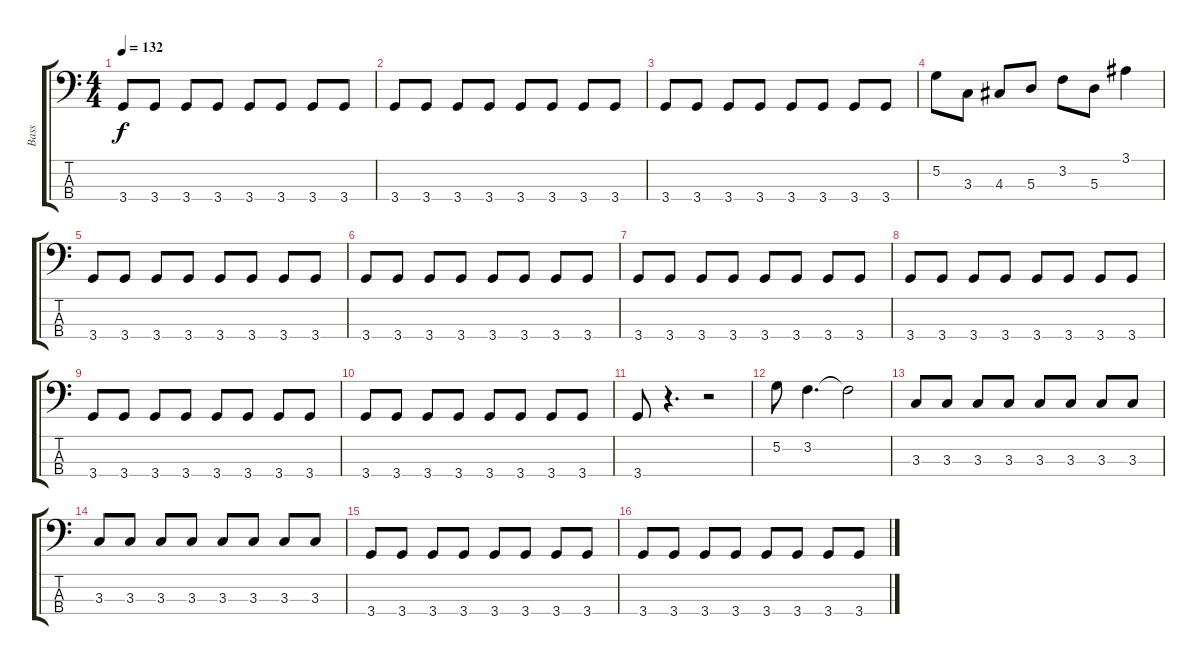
\track ("Bass" "Bass") {instrument electricbassfinger}
\staff {score tabs}
\tuning (G2 D2 A1 E1) {hide}
\ts (4 4)
\tempo 132
\clef f4
\ks c
3.4.8{dy f instrument electricbassfinger} 3.4.8 3.4.8 3.4.8 3.4.8 3.4.8 3.4.8 3.4.8 |
3.4.8 3.4.8 3.4.8 3.4.8 3.4.8 3.4.8 3.4.8 3.4.8 |
3.4.8 3.4.8 3.4.8 3.4.8 3.4.8 3.4.8 3.4.8 3.4.8 |
5.2.8 3.3.8 4.3.8 5.3.8 3.2.8 5.3.8 3.1.4 |
3.4.8 3.4.8 3.4.8 3.4.8 3.4.8 3.4.8 3.4.8 3.4.8 |
3.4.8 3.4.8 3.4.8 3.4.8 3.4.8 3.4.8 3.4.8 3.4.8 |
3.4.8 3.4.8 3.4.8 3.4.8 3.4.8 3.4.8 3.4.8 3.4.8 |
3.4.8 3.4.8 3.4.8 3.4.8 3.4.8 3.4.8 3.4.8 3.4.8 |
3.4.8 3.4.8 3.4.8 3.4.8 3.4.8 3.4.8 3.4.8 3.4.8 |
3.4.8 3.4.8 3.4.8 3.4.8 3.4.8 3.4.8 3.4.8 3.4.8 |
3.4.8 r.4{d} r.2 |
5.2.8 3.2.4{d} 3.2{t}.2 |
3.3.8 3.3.8 3.3.8 3.3.8 3.3.8 3.3.8 3.3.8 3.3.8 |
3.3.8 3.3.8 3.3.8 3.3.8 3.3.8 3.3.8 3.3.8 3.3.8 |
3.4.8 3.4.8 3.4.8 3.4.8 3.4.8 3.4.8 3.4.8 3.4.8 |
3.4.8 3.4.8 3.4.8 3.4.8 3.4.8 3.4.8 3.4.8 3.4.8
